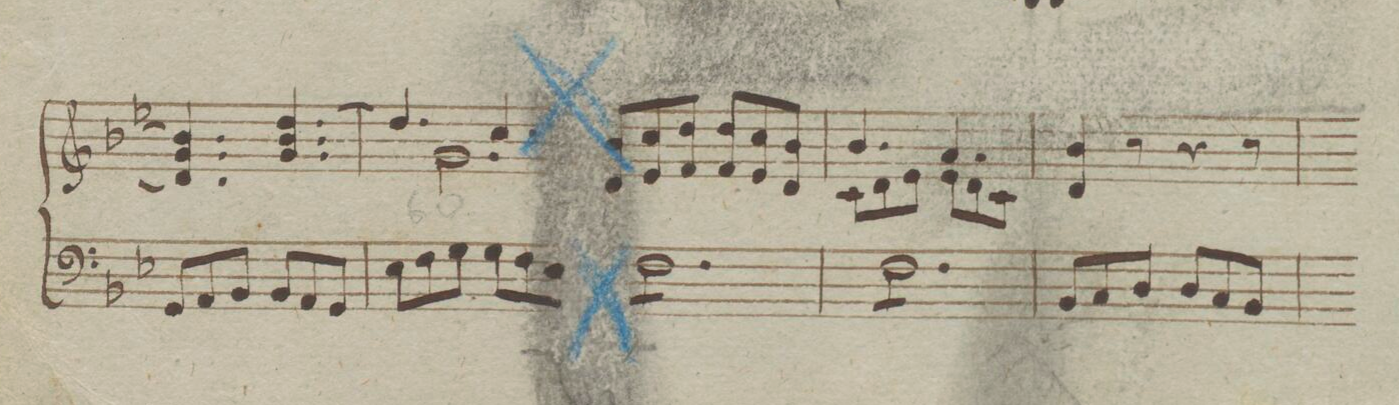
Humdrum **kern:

**kern
*I"Organo.
*clefF4
*k[b-e-]
*met(c)
*M6/8
8GG/L
8AA/
8BB-/J
8BB-/L
8AA/
8GG/J
=60
8E-\L
8F\
8G\J
8G\L
8F\
8E-\J
=61
8F\L
8F\
8F\
8F\
8F\
8F\J
=62
8F\L
8F\
8F\
8F\
8F\
8F\J
=63
8BB-/L
8C/
8D/J
8D/L
8C/
8BB-/J
=64
*-
